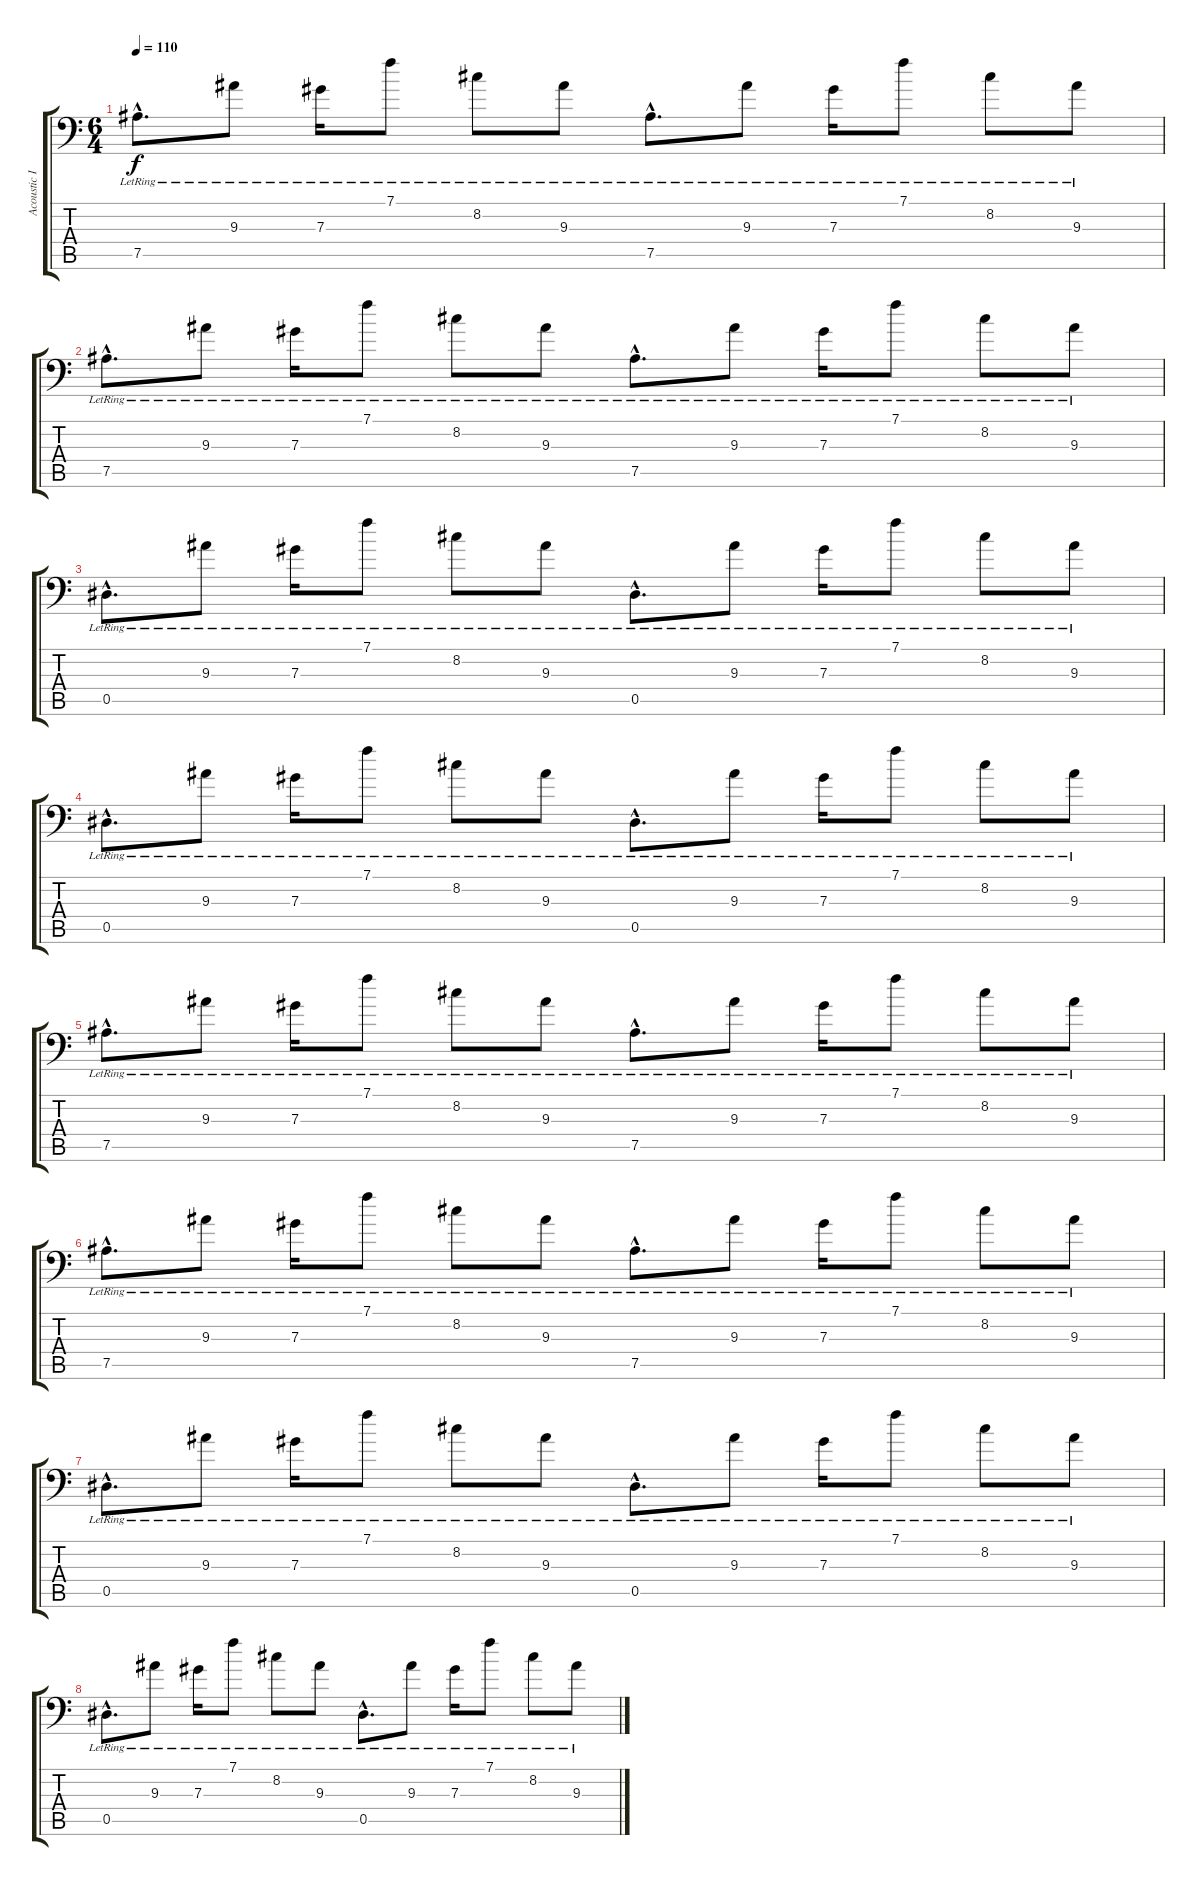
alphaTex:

\track ("Acoustic I" "Acoustic I") {instrument acousticguitarsteel}
\staff {score tabs}
\tuning (Bb3 F3 Db3 Ab2 Eb2 Bb1) {hide}
\ts (6 4)
\tempo 110
\clef f4
\ks c
7.5{hac lr}.8{d dy f} 9.3{lr}.8 7.3{lr}.16 7.1{lr}.8 8.2{lr}.8 9.3{lr}.8 7.5{hac lr}.8{d} 9.3{lr}.8 7.3{lr}.16 7.1{lr}.8 8.2{lr}.8 9.3{lr}.8 |
7.5{hac lr}.8{d} 9.3{lr}.8 7.3{lr}.16 7.1{lr}.8 8.2{lr}.8 9.3{lr}.8 7.5{hac lr}.8{d} 9.3{lr}.8 7.3{lr}.16 7.1{lr}.8 8.2{lr}.8 9.3{lr}.8 |
0.5{hac lr}.8{d} 9.3{lr}.8 7.3{lr}.16 7.1{lr}.8 8.2{lr}.8 9.3{lr}.8 0.5{hac lr}.8{d} 9.3{lr}.8 7.3{lr}.16 7.1{lr}.8 8.2{lr}.8 9.3{lr}.8 |
0.5{hac lr}.8{d} 9.3{lr}.8 7.3{lr}.16 7.1{lr}.8 8.2{lr}.8 9.3{lr}.8 0.5{hac lr}.8{d} 9.3{lr}.8 7.3{lr}.16 7.1{lr}.8 8.2{lr}.8 9.3{lr}.8 |
7.5{hac lr}.8{d} 9.3{lr}.8 7.3{lr}.16 7.1{lr}.8 8.2{lr}.8 9.3{lr}.8 7.5{hac lr}.8{d} 9.3{lr}.8 7.3{lr}.16 7.1{lr}.8 8.2{lr}.8 9.3{lr}.8 |
7.5{hac lr}.8{d} 9.3{lr}.8 7.3{lr}.16 7.1{lr}.8 8.2{lr}.8 9.3{lr}.8 7.5{hac lr}.8{d} 9.3{lr}.8 7.3{lr}.16 7.1{lr}.8 8.2{lr}.8 9.3{lr}.8 |
0.5{hac lr}.8{d} 9.3{lr}.8 7.3{lr}.16 7.1{lr}.8 8.2{lr}.8 9.3{lr}.8 0.5{hac lr}.8{d} 9.3{lr}.8 7.3{lr}.16 7.1{lr}.8 8.2{lr}.8 9.3{lr}.8 |
0.5{hac lr}.8{d} 9.3{lr}.8 7.3{lr}.16 7.1{lr}.8 8.2{lr}.8 9.3{lr}.8 0.5{hac lr}.8{d} 9.3{lr}.8 7.3{lr}.16 7.1{lr}.8 8.2{lr}.8 9.3{lr}.8
